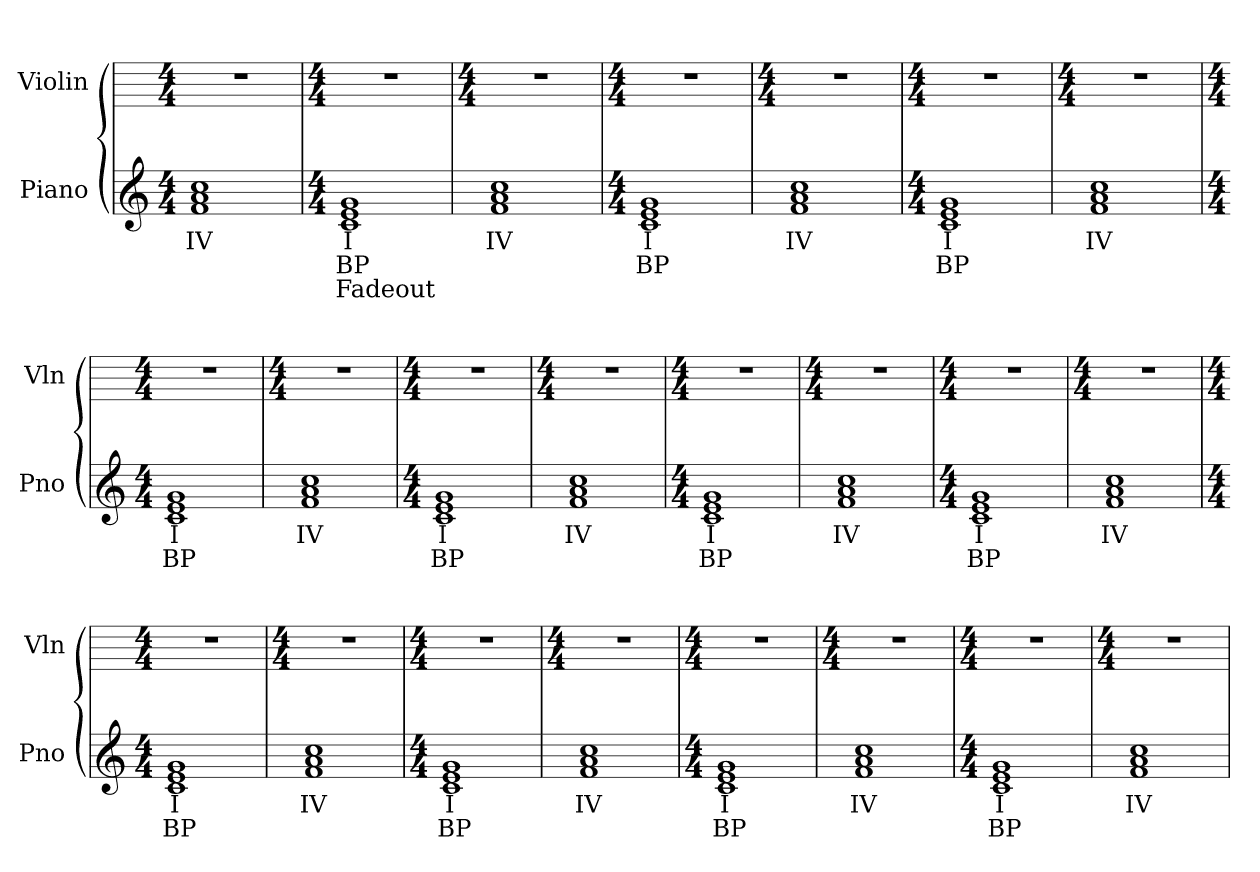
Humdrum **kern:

**kern	**text	**text	**text	**kern
*part2	*part2	*part2	*part2	*part1
*staff2	*staff2	*staff2	*staff2	*staff1
*I"Piano	*	*	*	*I"Violin
*I'Pno	*	*	*	*I'Vln
*k[]	*	*	*	*
*C:	*	*	*	*
*M4/4	*	*	*	*M4/4
=	=	=	=	=
1f 1a 1cc	IV	.	.	1r
=	=	=	=	=
*k[]	*	*	*	*
*C:	*	*	*	*
*M4/4	*	*	*	*M4/4
1c 1e 1g	I	BP	Fadeout	1r
=	=	=	=	=
*k[]	*	*	*	*
*C:	*	*	*	*
*	*	*	*	*M4/4
1f 1a 1cc	IV	.	.	1r
=	=	=	=	=
*k[]	*	*	*	*
*C:	*	*	*	*
*M4/4	*	*	*	*M4/4
1c 1e 1g	I	BP	.	1r
=	=	=	=	=
*k[]	*	*	*	*
*C:	*	*	*	*
*	*	*	*	*M4/4
1f 1a 1cc	IV	.	.	1r
=	=	=	=	=
*k[]	*	*	*	*
*C:	*	*	*	*
*M4/4	*	*	*	*M4/4
1c 1e 1g	I	BP	.	1r
=	=	=	=	=
*k[]	*	*	*	*
*C:	*	*	*	*
*	*	*	*	*M4/4
1f 1a 1cc	IV	.	.	1r
=	=	=	=	=
*k[]	*	*	*	*
*C:	*	*	*	*
*M4/4	*	*	*	*M4/4
1c 1e 1g	I	BP	.	1r
=	=	=	=	=
*k[]	*	*	*	*
*C:	*	*	*	*
*	*	*	*	*M4/4
1f 1a 1cc	IV	.	.	1r
=	=	=	=	=
*k[]	*	*	*	*
*C:	*	*	*	*
*M4/4	*	*	*	*M4/4
1c 1e 1g	I	BP	.	1r
=	=	=	=	=
*k[]	*	*	*	*
*C:	*	*	*	*
*	*	*	*	*M4/4
1f 1a 1cc	IV	.	.	1r
=	=	=	=	=
*k[]	*	*	*	*
*C:	*	*	*	*
*M4/4	*	*	*	*M4/4
1c 1e 1g	I	BP	.	1r
=	=	=	=	=
*k[]	*	*	*	*
*C:	*	*	*	*
*	*	*	*	*M4/4
1f 1a 1cc	IV	.	.	1r
=	=	=	=	=
*k[]	*	*	*	*
*C:	*	*	*	*
*M4/4	*	*	*	*M4/4
1c 1e 1g	I	BP	.	1r
=	=	=	=	=
*k[]	*	*	*	*
*C:	*	*	*	*
*	*	*	*	*M4/4
1f 1a 1cc	IV	.	.	1r
=	=	=	=	=
*k[]	*	*	*	*
*C:	*	*	*	*
*M4/4	*	*	*	*M4/4
1c 1e 1g	I	BP	.	1r
=	=	=	=	=
*k[]	*	*	*	*
*C:	*	*	*	*
*	*	*	*	*M4/4
1f 1a 1cc	IV	.	.	1r
=	=	=	=	=
*k[]	*	*	*	*
*C:	*	*	*	*
*M4/4	*	*	*	*M4/4
1c 1e 1g	I	BP	.	1r
=	=	=	=	=
*k[]	*	*	*	*
*C:	*	*	*	*
*	*	*	*	*M4/4
1f 1a 1cc	IV	.	.	1r
=	=	=	=	=
*k[]	*	*	*	*
*C:	*	*	*	*
*M4/4	*	*	*	*M4/4
1c 1e 1g	I	BP	.	1r
=	=	=	=	=
*k[]	*	*	*	*
*C:	*	*	*	*
*	*	*	*	*M4/4
1f 1a 1cc	IV	.	.	1r
=	=	=	=	=
*k[]	*	*	*	*
*C:	*	*	*	*
*M4/4	*	*	*	*M4/4
1c 1e 1g	I	BP	.	1r
=	=	=	=	=
*k[]	*	*	*	*
*C:	*	*	*	*
*	*	*	*	*M4/4
1f 1a 1cc	IV	.	.	1r
=	=	=	=	=
*-	*-	*-	*-	*-
